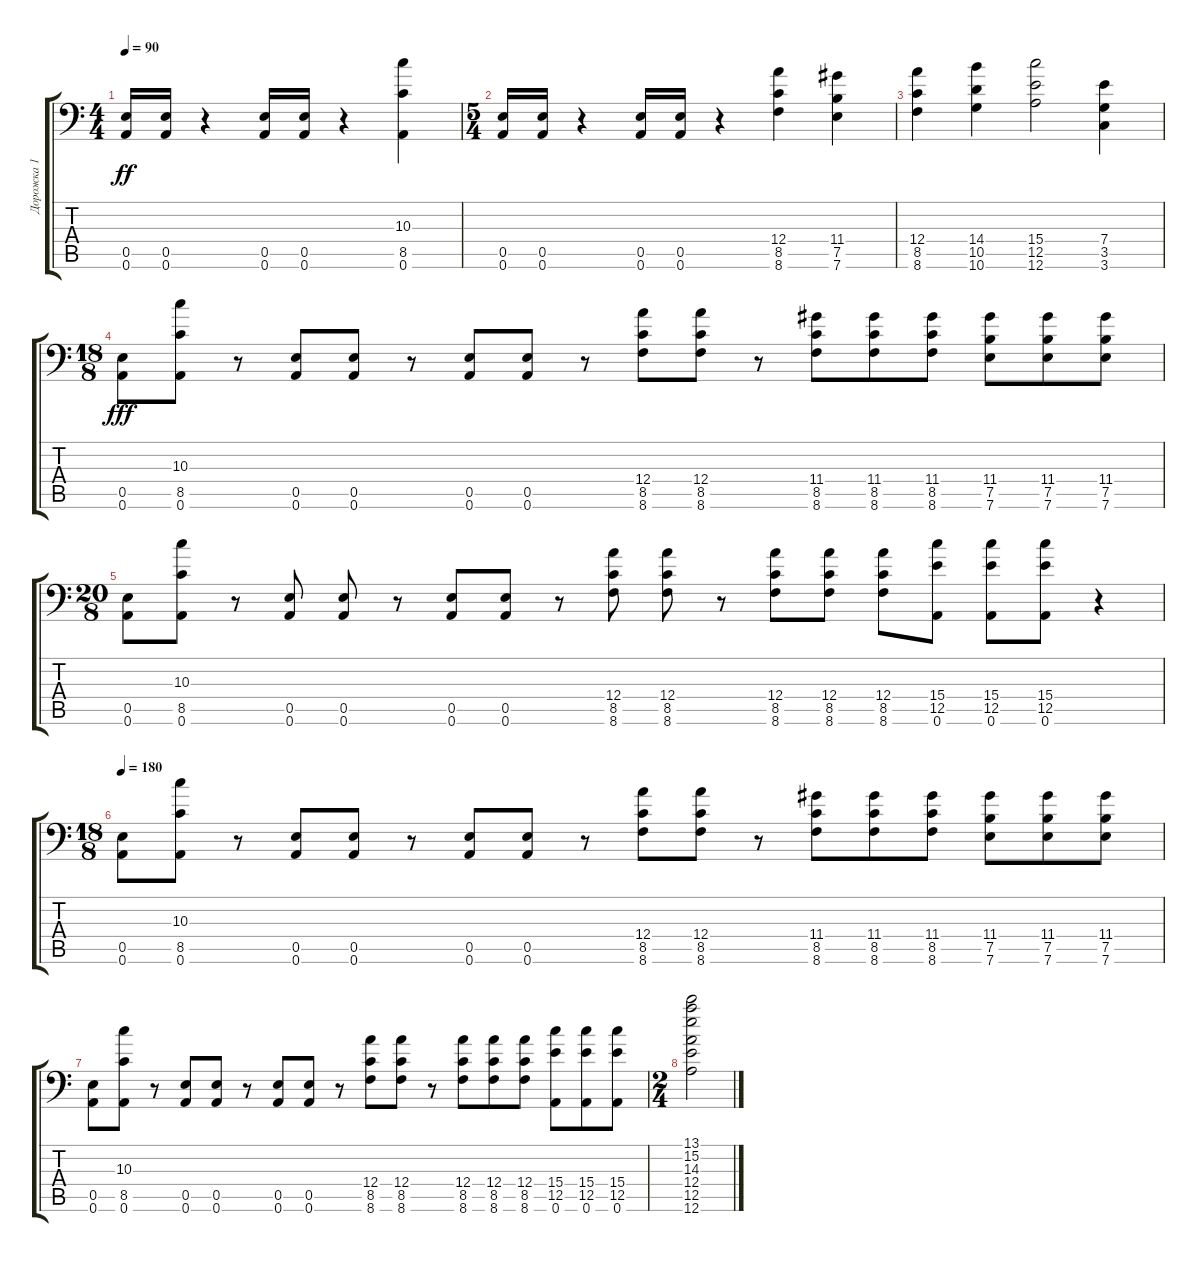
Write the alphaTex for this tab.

\track ("Дорожка 1" "Дорожка 1") {instrument distortionguitar}
\staff {score tabs}
\tuning (B3 Gb3 D3 A2 E2 A1) {hide}
\ts (4 4)
\tempo 90
\clef f4
\ks c
(0.5 0.6).16{dy ff} (0.5 0.6).16 r.4 (0.5 0.6).16 (0.5 0.6).16 r.4 (10.3 8.5 0.6).4 |
\ts (5 4)
(0.5 0.6).16 (0.5 0.6).16 r.4 (0.5 0.6).16 (0.5 0.6).16 r.4 (12.4 8.5 8.6).4 (11.4 7.5 7.6).4 |
(12.4 8.5 8.6).4 (14.4 10.5 10.6).4 (15.4 12.5 12.6).2 (7.4 3.5 3.6).4 |
\ts (18 8)
(0.5 0.6).8{dy fff} (10.3 8.5 0.6).8 r.8 (0.5 0.6).8 (0.5 0.6).8 r.8 (0.5 0.6).8 (0.5 0.6).8 r.8 (12.4 8.5 8.6).8 (12.4 8.5 8.6).8 r.8 (11.4 8.5 8.6).8 (11.4 8.5 8.6).8 (11.4 8.5 8.6).8 (11.4 7.5 7.6).8 (11.4 7.5 7.6).8 (11.4 7.5 7.6).8 |
\ts (20 8)
(0.5 0.6).8 (10.3 8.5 0.6).8 r.8 (0.5 0.6).8 (0.5 0.6).8 r.8 (0.5 0.6).8 (0.5 0.6).8 r.8 (12.4 8.5 8.6).8 (12.4 8.5 8.6).8 r.8 (12.4 8.5 8.6).8 (12.4 8.5 8.6).8 (12.4 8.5 8.6).8 (15.4 12.5 0.6).8 (15.4 12.5 0.6).8 (15.4 12.5 0.6).8 r.4 |
\ts (18 8)
\tempo 180
(0.5 0.6).8 (10.3 8.5 0.6).8 r.8 (0.5 0.6).8 (0.5 0.6).8 r.8 (0.5 0.6).8 (0.5 0.6).8 r.8 (12.4 8.5 8.6).8 (12.4 8.5 8.6).8 r.8 (11.4 8.5 8.6).8 (11.4 8.5 8.6).8 (11.4 8.5 8.6).8 (11.4 7.5 7.6).8 (11.4 7.5 7.6).8 (11.4 7.5 7.6).8 |
(0.5 0.6).8 (10.3 8.5 0.6).8 r.8 (0.5 0.6).8 (0.5 0.6).8 r.8 (0.5 0.6).8 (0.5 0.6).8 r.8 (12.4 8.5 8.6).8 (12.4 8.5 8.6).8 r.8 (12.4 8.5 8.6).8 (12.4 8.5 8.6).8 (12.4 8.5 8.6).8 (15.4 12.5 0.6).8 (15.4 12.5 0.6).8 (15.4 12.5 0.6).8 |
\ts (2 4)
(13.1 15.2 14.3 12.4 12.5 12.6).2
